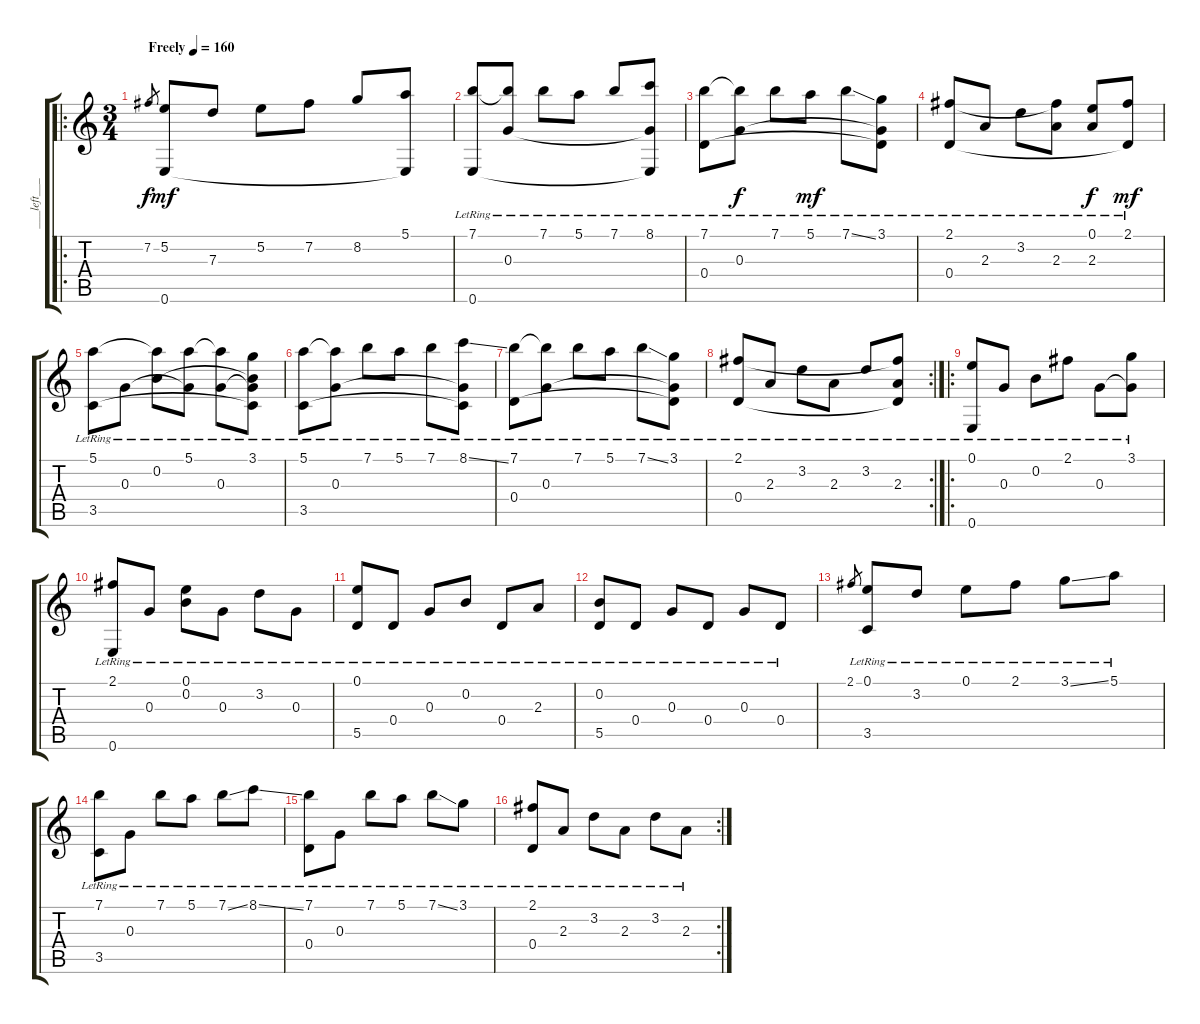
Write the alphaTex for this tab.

\track ("___left___" "___left___") {instrument acousticguitarnylon}
\staff {score tabs}
\tuning (E4 B3 G3 D3 A2 E2) {hide}
\ro
\ts (3 4)
\tempo (160 "Freely")
\clef g2
\ks c
7.2.8{gr dy f instrument acousticguitarnylon} (5.2 0.6).8{dy mf} 7.3.8 5.2.8 7.2.8 8.2.8 (5.1 0.6{t}).8 |
(7.1{lr} 0.6{lr}).8 (7.1{t} 0.3{lr}).8 7.1{lr}.8 5.1{lr}.8 7.1{lr}.8 (8.1{lr} 0.3{t} 0.6{t}).8 |
(7.1{lr} 0.4{lr}).8 (7.1{t} 0.3{lr}).8{dy f} 7.1{lr}.8 5.1{lr}.8{dy mf} 7.1{ss lr}.8 (3.1{lr} 0.3{t} 0.4{t}).8 |
(2.1{lr} 0.4{lr}).8 2.3{lr}.8 3.2{lr}.8 (2.1{t} 2.3{lr}).8 (0.1{lr} 2.3{lr}).8{dy f} (2.1{lr} 0.4{t}).8{dy mf} |
(5.1{lr} 3.5{lr}).8 0.3{lr}.8 (5.1{t} 0.2{lr}).8 (5.1{lr} 0.3{t}).8 (5.1{t} 0.3{lr}).8 (3.1{lr} 0.2{t} 0.3{t} 3.5{t}).8 |
(5.1{lr} 3.5{lr}).8 (5.1{t} 0.3{lr}).8 7.1{lr}.8 5.1{lr}.8 7.1{lr}.8 (8.1{ss lr} 0.3{t} 3.5{t}).8 |
(7.1{lr} 0.4{lr}).8 (7.1{t} 0.3{lr}).8 7.1{lr}.8 5.1{lr}.8 7.1{ss lr}.8 (3.1{lr} 0.3{t} 0.4{t}).8 |
\rc 2
(2.1{lr} 0.4{lr}).8 2.3{lr}.8 3.2{lr}.8 2.3{lr}.8 3.2{lr}.8 (2.1{t} 2.3{lr} 0.4{t}).8 |
\ro
(0.1{lr} 0.6{lr}).8 0.3{lr}.8 0.2{lr}.8 2.1{lr}.8 0.3{lr}.8 (3.1{lr} 0.3{t}).8 |
(2.1{lr} 0.6{lr}).8 0.3{lr}.8 (0.1{lr} 0.2{lr}).8 0.3{lr}.8 3.2{lr}.8 0.3{lr}.8 |
(0.1{lr} 5.5{lr}).8 0.4{lr}.8 0.3{lr}.8 0.2{lr}.8 0.4{lr}.8 2.3{lr}.8 |
(0.2{lr} 5.5{lr}).8 0.4{lr}.8 0.3{lr}.8 0.4{lr}.8 0.3{lr}.8 0.4{lr}.8 |
2.1.8{gr} (0.1{lr} 3.5{lr}).8 3.2{lr}.8 0.1{lr}.8 2.1{lr}.8 3.1{ss lr}.8 5.1{lr}.8 |
(7.1{lr} 3.5{lr}).8 0.3{lr}.8 7.1{lr}.8 5.1{lr}.8 7.1{ss lr}.8 8.1{ss lr}.8 |
(7.1{lr} 0.4{lr}).8 0.3{lr}.8 7.1{lr}.8 5.1{lr}.8 7.1{ss lr}.8 3.1{lr}.8 |
\rc 2
(2.1{lr} 0.4{lr}).8 2.3{lr}.8 3.2{lr}.8 2.3{lr}.8 3.2{lr}.8 2.3{lr}.8
